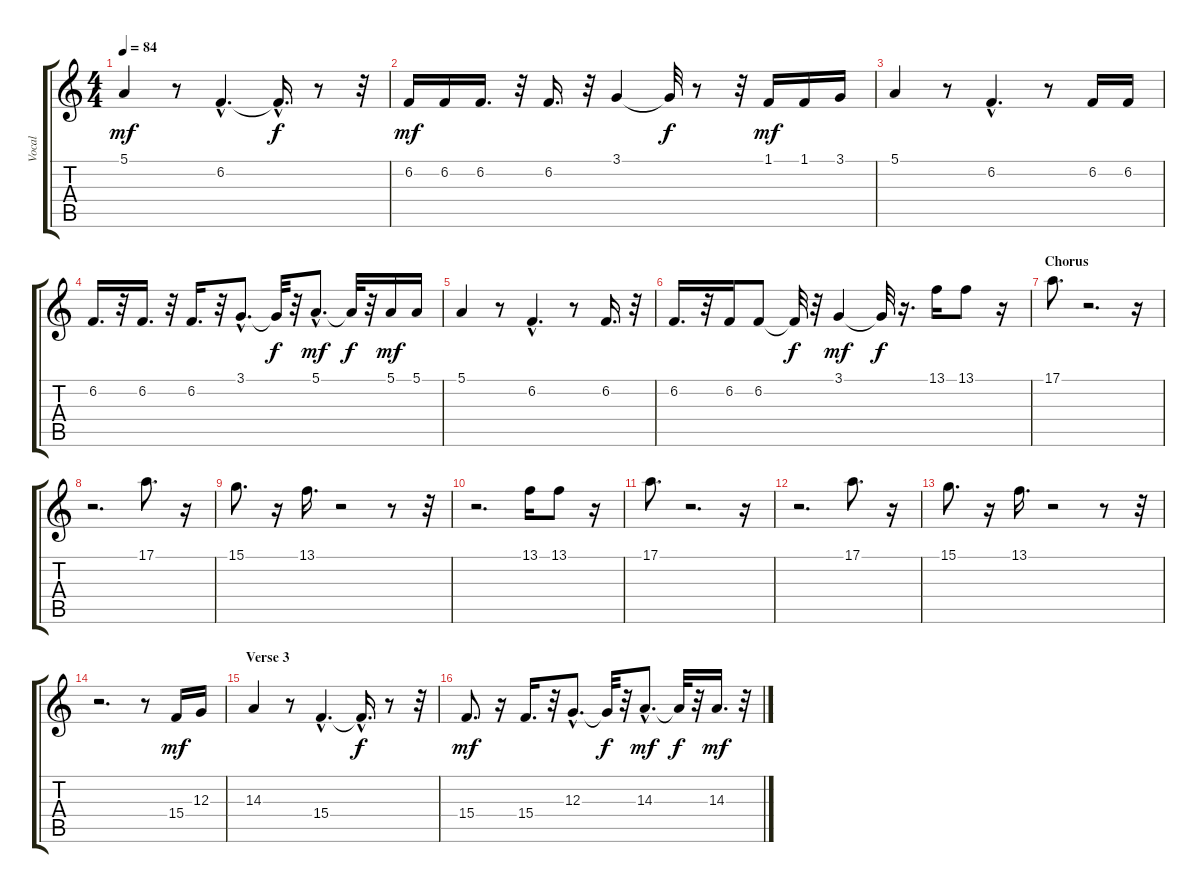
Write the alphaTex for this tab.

\track ("Vocal" "Vocal") {instrument tangoaccordion}
\staff {score tabs}
\tuning (E4 B3 G3 D3 A2 E2) {hide}
\ts (4 4)
\tempo 84
\clef g2
\ks c
5.1.4{dy mf} r.8 6.2{hac}.4{d} 6.2{hac t}.16{d dy f} r.8 r.32 |
6.2.16{dy mf} 6.2.16 6.2.16{d} r.32 6.2.16{d} r.32 3.1.4 3.1{t}.32{dy f} r.8 r.32 1.1.16{dy mf} 1.1.16 3.1.16 |
5.1.4 r.8 6.2{hac}.4{d} r.8 6.2.16 6.2.16 |
6.2.16{d} r.32 6.2.16{d} r.32 6.2.16{d} r.32 3.1{hac}.8{d} 3.1{t}.32{dy f} r.32 5.1{hac}.8{d dy mf} 5.1{t}.32{dy f} r.32 5.1.16{dy mf} 5.1.16 |
5.1.4 r.8 6.2{hac}.4{d} r.8 6.2.16{d} r.32 |
6.2.16{d} r.32 6.2.16 6.2.8 6.2{t}.32{dy f} r.32 3.1.4{dy mf} 3.1{t}.32{dy f} r.16{d} 13.1.16 13.1.8 r.16 |
\section ("" "Chorus")
17.1.8{d} r.2{d} r.16 |
r.2{d} 17.1.8{d} r.16 |
15.1.8{d} r.16 13.1.16{d} r.2 r.8 r.32 |
r.2{d} 13.1.16 13.1.8 r.16 |
17.1.8{d} r.2{d} r.16 |
r.2{d} 17.1.8{d} r.16 |
15.1.8{d} r.16 13.1.16{d} r.2 r.8 r.32 |
r.2{d} r.8 15.4.16{dy mf} 12.3.16 |
\section ("" "Verse 3")
14.3.4 r.8 15.4{hac}.4{d} 15.4{hac t}.16{d dy f} r.8 r.32 |
15.4.8{d dy mf} r.16 15.4.16{d} r.32 12.3{hac}.8{d} 12.3{t}.32{dy f} r.32 14.3{hac}.8{d dy mf} 14.3{t}.32{dy f} r.32 14.3.16{d dy mf} r.32
